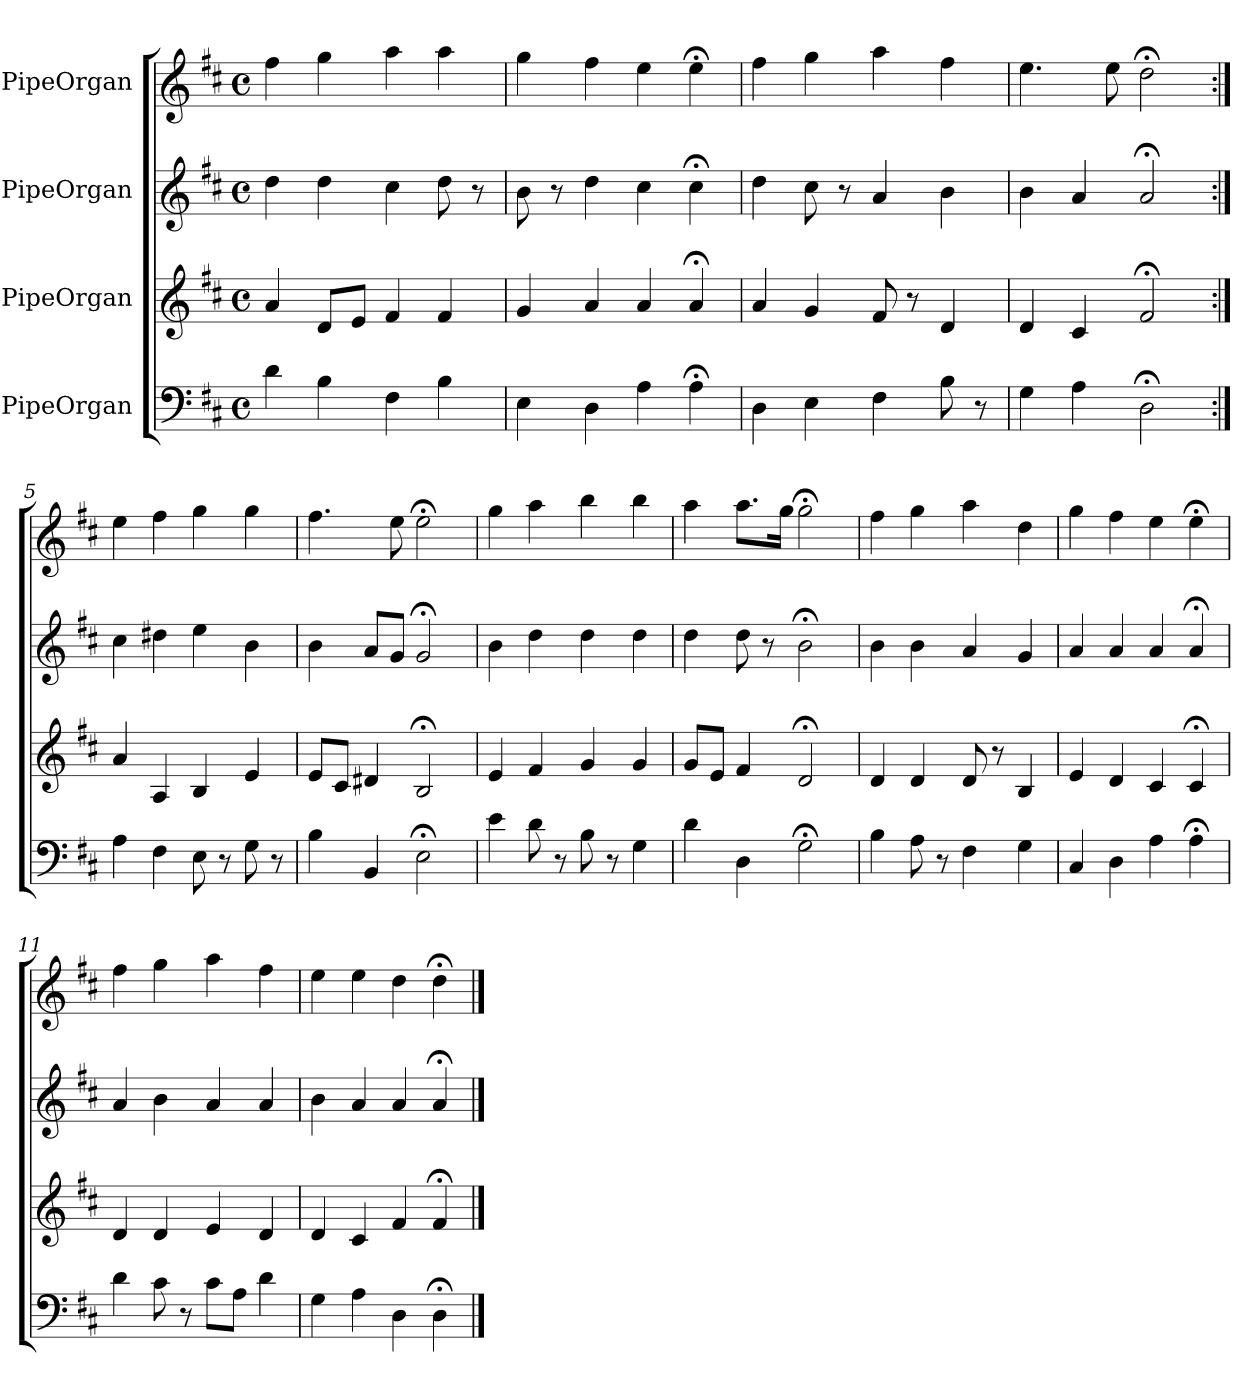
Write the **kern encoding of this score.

**kern	**kern	**kern	**kern
*part4	*part3	*part2	*part1
*staff4	*staff3	*staff2	*staff1
*I"PipeOrgan	*I"PipeOrgan	*I"PipeOrgan	*I"PipeOrgan
*k[f#c#]	*k[f#c#]	*k[f#c#]	*k[f#c#]
*D:	*D:	*D:	*D:
*M4/4	*M4/4	*M4/4	*M4/4
*met(c)	*met(c)	*met(c)	*met(c)
*MM60	*MM60	*MM60	*MM60
=1	=1	=1	=1
4d	4a	4dd	4ff#
4B	8dL	4dd	4gg
.	8eJ	.	.
4F#	4f#	4cc#	4aa
4B	4f#	8dd	4aa
.	.	8r	.
=2	=2	=2	=2
4E	4g	8b	4gg
.	.	8r	.
4D	4a	4dd	4ff#
4A	4a	4cc#	4ee
4A;<	4a;<	4cc#;<	4ee;<
=3	=3	=3	=3
4D	4a	4dd	4ff#
4E	4g	8cc#	4gg
.	.	8r	.
4F#	8f#	4a	4aa
.	8r	.	.
8B	4d	4b	4ff#
8r	.	.	.
=4	=4	=4	=4
4G	4d	4b	4.ee
4A	4c#	4a	.
.	.	.	8ee
2D;<	2f#;<	2a;<	2dd;<
=5:|!	=5:|!	=5:|!	=5:|!
4A	4a	4cc#	4ee
4F#	4A	4dd#X	4ff#
8E	4B	4ee	4gg
8r	.	.	.
8G	4e	4b	4gg
8r	.	.	.
=6	=6	=6	=6
4B	8eL	4b	4.ff#
.	8c#J	.	.
4BB	4d#X	8aL	.
.	.	8gJ	8ee
2E;<	2B;<	2g;<	2ee;<
=7	=7	=7	=7
4e	4e	4b	4gg
8d	4f#	4dd	4aa
8r	.	.	.
8B	4g	4dd	4bb
8r	.	.	.
4G	4g	4dd	4bb
=8	=8	=8	=8
4d	8gL	4dd	4aa
.	8eJ	.	.
4D	4f#	8dd	8.aaL
.	.	8r	.
.	.	.	16ggJk
2G;<	2d;<	2b;<	2gg;<
=9	=9	=9	=9
4B	4d	4b	4ff#
8A	4d	4b	4gg
8r	.	.	.
4F#	8d	4a	4aa
.	8r	.	.
4G	4B	4g	4dd
=10	=10	=10	=10
4C#	4e	4a	4gg
4D	4d	4a	4ff#
4A	4c#	4a	4ee
4A;<	4c#;<	4a;<	4ee;<
=11	=11	=11	=11
4d	4d	4a	4ff#
8c#	4d	4b	4gg
8r	.	.	.
8c#L	4e	4a	4aa
8AJ	.	.	.
4d	4d	4a	4ff#
=12	=12	=12	=12
4G	4d	4b	4ee
4A	4c#	4a	4ee
4D	4f#	4a	4dd
4D;<	4f#;<	4a;<	4dd;<
==	==	==	==
*-	*-	*-	*-
